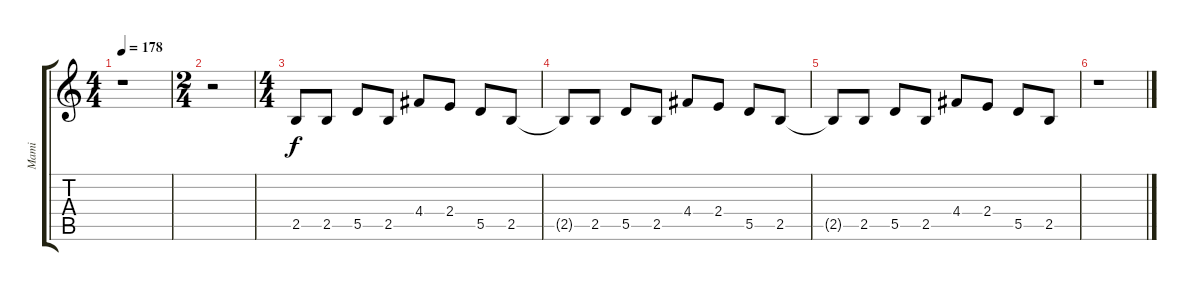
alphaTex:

\track ("Mami" "Mami") {instrument overdrivenguitar}
\staff {score tabs}
\tuning (E4 B3 G3 D3 A2 E2) {hide}
\ts (4 4)
\tempo 178
\clef g2
\ks c
r.1{dy f} |
\ts (2 4)
r.2 |
\ts (4 4)
2.5.8 2.5.8 5.5.8 2.5.8 4.4.8 2.4.8 5.5.8 2.5.8 |
2.5{t}.8 2.5.8 5.5.8 2.5.8 4.4.8 2.4.8 5.5.8 2.5.8 |
2.5{t}.8 2.5.8 5.5.8 2.5.8 4.4.8 2.4.8 5.5.8 2.5.8 |
r.1
